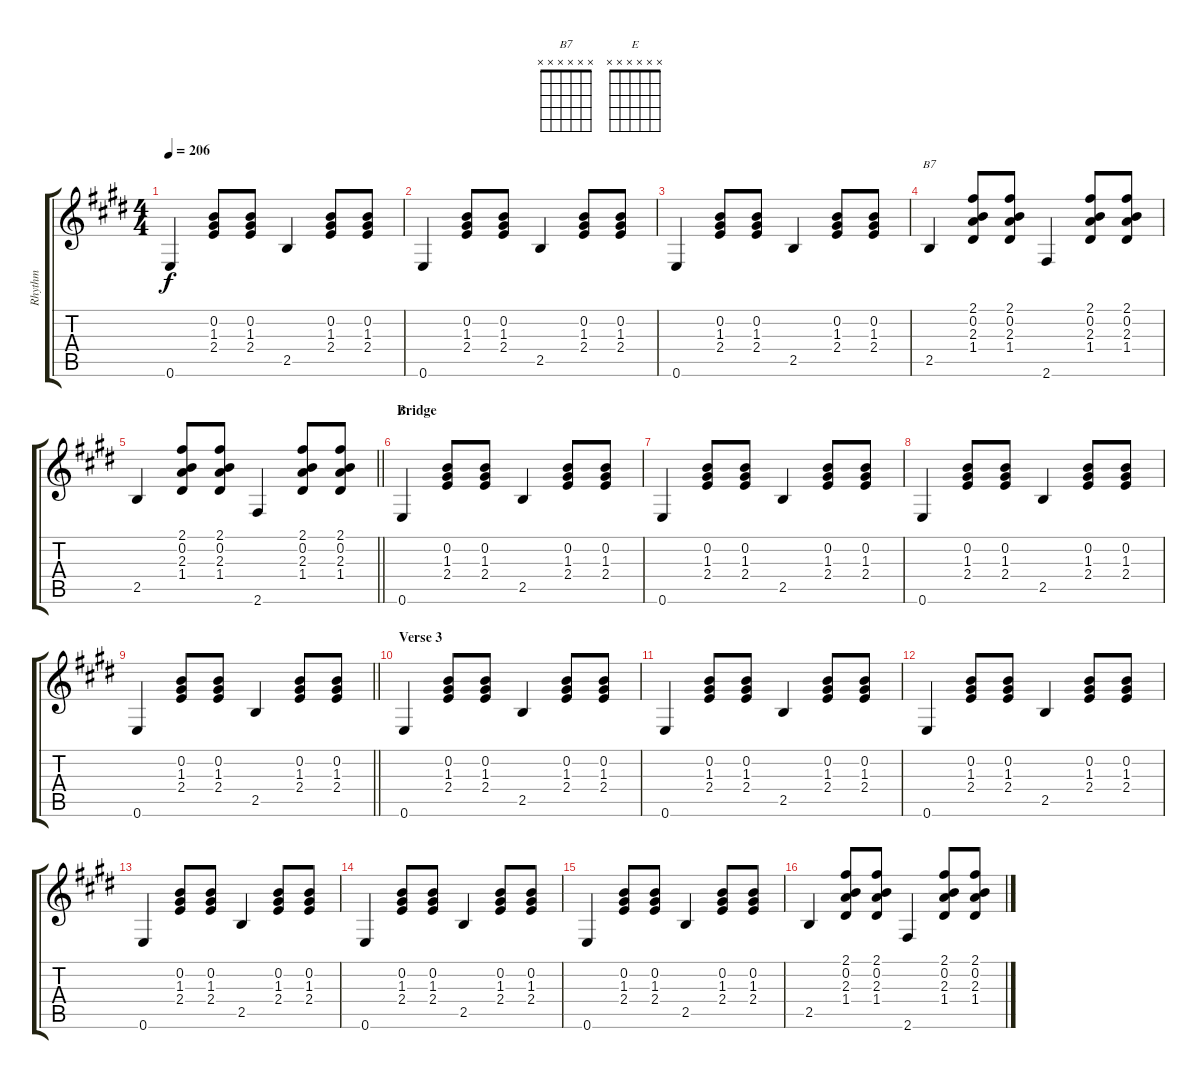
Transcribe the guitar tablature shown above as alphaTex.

\track ("Rhythm" "Rhythm") {instrument acousticguitarsteel}
\staff {score tabs}
\tuning (E4 B3 G3 D3 A2 E2) {hide}
\chord ("B7" x x x x x x)
\chord ("E" x x x x x x)
\ts (4 4)
\tempo 206
\clef g2
\ks e
0.6.4{dy f} (0.2 1.3 2.4).8 (0.2 1.3 2.4).8 2.5.4 (0.2 1.3 2.4).8 (0.2 1.3 2.4).8 |
0.6.4 (0.2 1.3 2.4).8 (0.2 1.3 2.4).8 2.5.4 (0.2 1.3 2.4).8 (0.2 1.3 2.4).8 |
0.6.4 (0.2 1.3 2.4).8 (0.2 1.3 2.4).8 2.5.4 (0.2 1.3 2.4).8 (0.2 1.3 2.4).8 |
2.5.4{ch "B7"} (2.1 0.2 2.3 1.4).8 (2.1 0.2 2.3 1.4).8 2.6.4 (2.1 0.2 2.3 1.4).8 (2.1 0.2 2.3 1.4).8 |
\barLineRight lightlight
2.5.4 (2.1 0.2 2.3 1.4).8 (2.1 0.2 2.3 1.4).8 2.6.4 (2.1 0.2 2.3 1.4).8 (2.1 0.2 2.3 1.4).8 |
\section ("" "Bridge")
0.6.4{ch "E"} (0.2 1.3 2.4).8 (0.2 1.3 2.4).8 2.5.4 (0.2 1.3 2.4).8 (0.2 1.3 2.4).8 |
0.6.4 (0.2 1.3 2.4).8 (0.2 1.3 2.4).8 2.5.4 (0.2 1.3 2.4).8 (0.2 1.3 2.4).8 |
0.6.4 (0.2 1.3 2.4).8 (0.2 1.3 2.4).8 2.5.4 (0.2 1.3 2.4).8 (0.2 1.3 2.4).8 |
\barLineRight lightlight
0.6.4 (0.2 1.3 2.4).8 (0.2 1.3 2.4).8 2.5.4 (0.2 1.3 2.4).8 (0.2 1.3 2.4).8 |
\section ("" "Verse 3")
0.6.4 (0.2 1.3 2.4).8 (0.2 1.3 2.4).8 2.5.4 (0.2 1.3 2.4).8 (0.2 1.3 2.4).8 |
0.6.4 (0.2 1.3 2.4).8 (0.2 1.3 2.4).8 2.5.4 (0.2 1.3 2.4).8 (0.2 1.3 2.4).8 |
0.6.4 (0.2 1.3 2.4).8 (0.2 1.3 2.4).8 2.5.4 (0.2 1.3 2.4).8 (0.2 1.3 2.4).8 |
0.6.4 (0.2 1.3 2.4).8 (0.2 1.3 2.4).8 2.5.4 (0.2 1.3 2.4).8 (0.2 1.3 2.4).8 |
0.6.4 (0.2 1.3 2.4).8 (0.2 1.3 2.4).8 2.5.4 (0.2 1.3 2.4).8 (0.2 1.3 2.4).8 |
0.6.4 (0.2 1.3 2.4).8 (0.2 1.3 2.4).8 2.5.4 (0.2 1.3 2.4).8 (0.2 1.3 2.4).8 |
2.5.4 (2.1 0.2 2.3 1.4).8 (2.1 0.2 2.3 1.4).8 2.6.4 (2.1 0.2 2.3 1.4).8 (2.1 0.2 2.3 1.4).8
